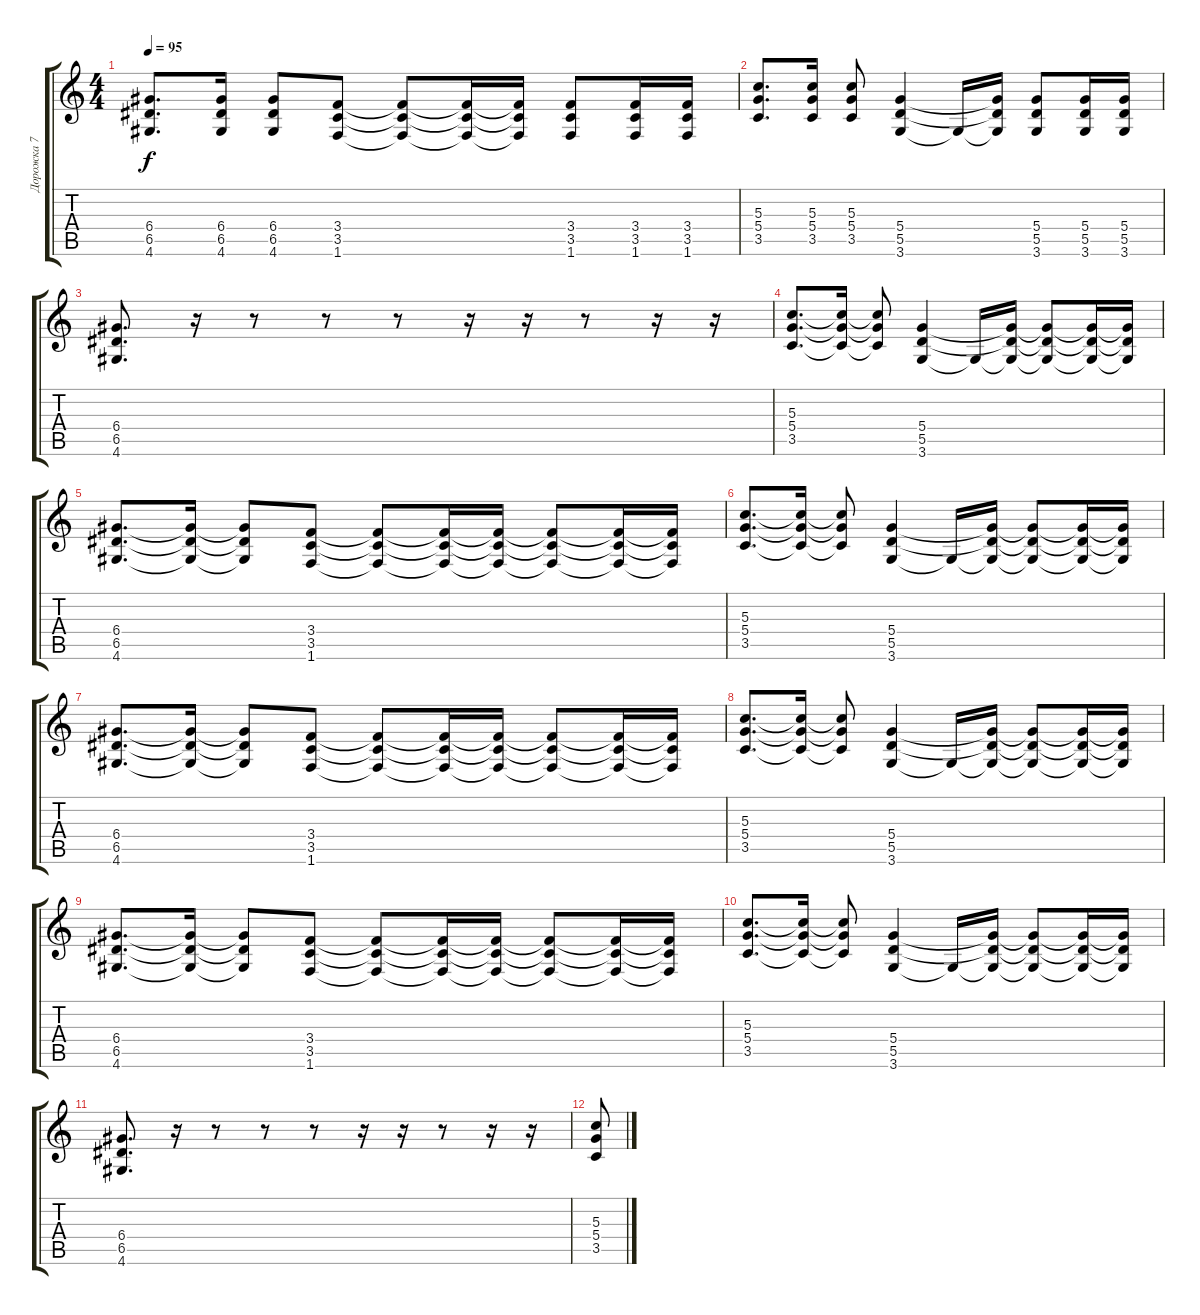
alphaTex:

\track ("Дорожка 7" "Дорожка 7") {instrument acousticguitarsteel}
\staff {score tabs}
\tuning (E4 B3 G3 D3 A2 E2) {hide}
\ts (4 4)
\tempo 95
\clef g2
\ks c
(6.4 6.5 4.6).8{d dy f} (6.4 6.5 4.6).16 (6.4 6.5 4.6).8 (3.4 3.5 1.6).8 (3.4{t} 3.5{t} 1.6{t}).8 (3.4{t} 3.5{t} 1.6{t}).16 (3.4{t} 3.5{t} 1.6{t}).16 (3.4 3.5 1.6).8 (3.4 3.5 1.6).16 (3.4 3.5 1.6).16 |
(5.3 5.4 3.5).8{d} (5.3 5.4 3.5).16 (5.3 5.4 3.5).8 (5.4 5.5 3.6).4 3.6{t}.16 (5.4{t} 5.5{t} 3.6{t}).16 (5.4 5.5 3.6).8 (5.4 5.5 3.6).16 (5.4 5.5 3.6).16 |
(6.4 6.5 4.6).8{d} r.16 r.8 r.8 r.8 r.16 r.16 r.8 r.16 r.16 |
(5.3 5.4 3.5).8{d} (5.3{t} 5.4{t} 3.5{t}).16 (5.3{t} 5.4{t} 3.5{t}).8 (5.4 5.5 3.6).4 3.6{t}.16 (5.4{t} 5.5{t} 3.6{t}).16 (5.4{t} 5.5{t} 3.6{t}).8 (5.4{t} 5.5{t} 3.6{t}).16 (5.4{t} 5.5{t} 3.6{t}).16 |
(6.4 6.5 4.6).8{d} (6.4{t} 6.5{t} 4.6{t}).16 (6.4{t} 6.5{t} 4.6{t}).8 (3.4 3.5 1.6).8 (3.4{t} 3.5{t} 1.6{t}).8 (3.4{t} 3.5{t} 1.6{t}).16 (3.4{t} 3.5{t} 1.6{t}).16 (3.4{t} 3.5{t} 1.6{t}).8 (3.4{t} 3.5{t} 1.6{t}).16 (3.4{t} 3.5{t} 1.6{t}).16 |
(5.3 5.4 3.5).8{d} (5.3{t} 5.4{t} 3.5{t}).16 (5.3{t} 5.4{t} 3.5{t}).8 (5.4 5.5 3.6).4 3.6{t}.16 (5.4{t} 5.5{t} 3.6{t}).16 (5.4{t} 5.5{t} 3.6{t}).8 (5.4{t} 5.5{t} 3.6{t}).16 (5.4{t} 5.5{t} 3.6{t}).16 |
(6.4 6.5 4.6).8{d} (6.4{t} 6.5{t} 4.6{t}).16 (6.4{t} 6.5{t} 4.6{t}).8 (3.4 3.5 1.6).8 (3.4{t} 3.5{t} 1.6{t}).8 (3.4{t} 3.5{t} 1.6{t}).16 (3.4{t} 3.5{t} 1.6{t}).16 (3.4{t} 3.5{t} 1.6{t}).8 (3.4{t} 3.5{t} 1.6{t}).16 (3.4{t} 3.5{t} 1.6{t}).16 |
(5.3 5.4 3.5).8{d} (5.3{t} 5.4{t} 3.5{t}).16 (5.3{t} 5.4{t} 3.5{t}).8 (5.4 5.5 3.6).4 3.6{t}.16 (5.4{t} 5.5{t} 3.6{t}).16 (5.4{t} 5.5{t} 3.6{t}).8 (5.4{t} 5.5{t} 3.6{t}).16 (5.4{t} 5.5{t} 3.6{t}).16 |
(6.4 6.5 4.6).8{d} (6.4{t} 6.5{t} 4.6{t}).16 (6.4{t} 6.5{t} 4.6{t}).8 (3.4 3.5 1.6).8 (3.4{t} 3.5{t} 1.6{t}).8 (3.4{t} 3.5{t} 1.6{t}).16 (3.4{t} 3.5{t} 1.6{t}).16 (3.4{t} 3.5{t} 1.6{t}).8 (3.4{t} 3.5{t} 1.6{t}).16 (3.4{t} 3.5{t} 1.6{t}).16 |
(5.3 5.4 3.5).8{d} (5.3{t} 5.4{t} 3.5{t}).16 (5.3{t} 5.4{t} 3.5{t}).8 (5.4 5.5 3.6).4 3.6{t}.16 (5.4{t} 5.5{t} 3.6{t}).16 (5.4{t} 5.5{t} 3.6{t}).8 (5.4{t} 5.5{t} 3.6{t}).16 (5.4{t} 5.5{t} 3.6{t}).16 |
(6.4 6.5 4.6).8{d} r.16 r.8 r.8 r.8 r.16 r.16 r.8 r.16 r.16 |
(5.3 5.4 3.5).8
